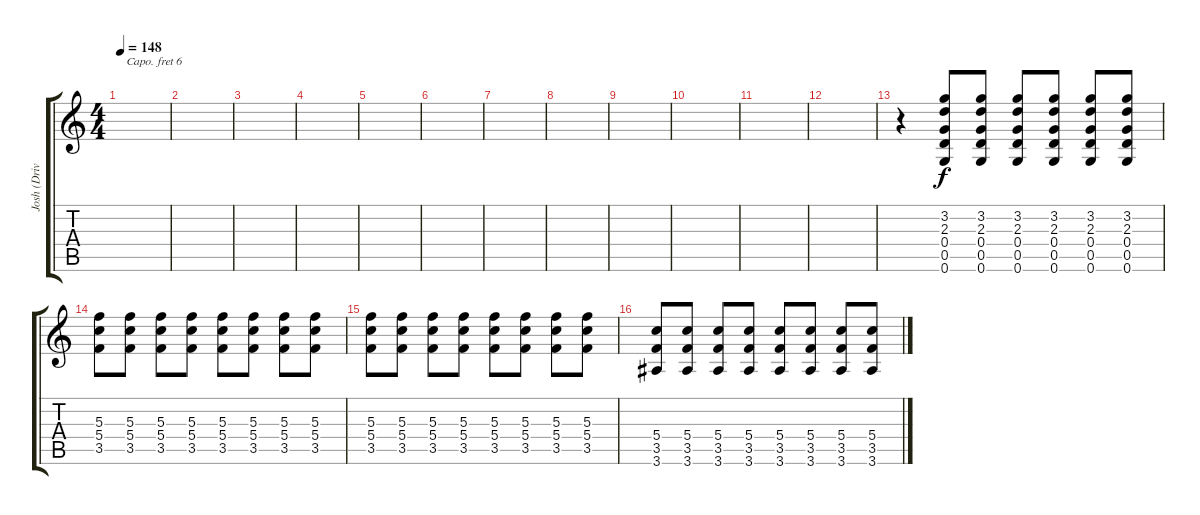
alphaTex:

\track ("Josh (Drive)" "Josh (Driv") {instrument overdrivenguitar}
\staff {score tabs}
\capo 6
\tuning (Eb4 Bb3 Gb3 Db3 Ab2 Db2) {hide}
\ts (4 4)
\tempo 148
\clef g2
\ks c
|
|
|
|
|
|
|
|
|
|
|
|
r.4{volume 13} (3.2 2.3 0.4 0.5 0.6).8 (3.2 2.3 0.4 0.5 0.6).8 (3.2 2.3 0.4 0.5 0.6).8 (3.2 2.3 0.4 0.5 0.6).8 (3.2 2.3 0.4 0.5 0.6).8 (3.2 2.3 0.4 0.5 0.6).8 |
(5.3 5.4 3.5).8 (5.3 5.4 3.5).8 (5.3 5.4 3.5).8 (5.3 5.4 3.5).8 (5.3 5.4 3.5).8 (5.3 5.4 3.5).8 (5.3 5.4 3.5).8 (5.3 5.4 3.5).8 |
(5.3 5.4 3.5).8 (5.3 5.4 3.5).8 (5.3 5.4 3.5).8 (5.3 5.4 3.5).8 (5.3 5.4 3.5).8 (5.3 5.4 3.5).8 (5.3 5.4 3.5).8 (5.3 5.4 3.5).8 |
(5.4 3.5 3.6).8 (5.4 3.5 3.6).8 (5.4 3.5 3.6).8 (5.4 3.5 3.6).8 (5.4 3.5 3.6).8 (5.4 3.5 3.6).8 (5.4 3.5 3.6).8 (5.4 3.5 3.6).8
